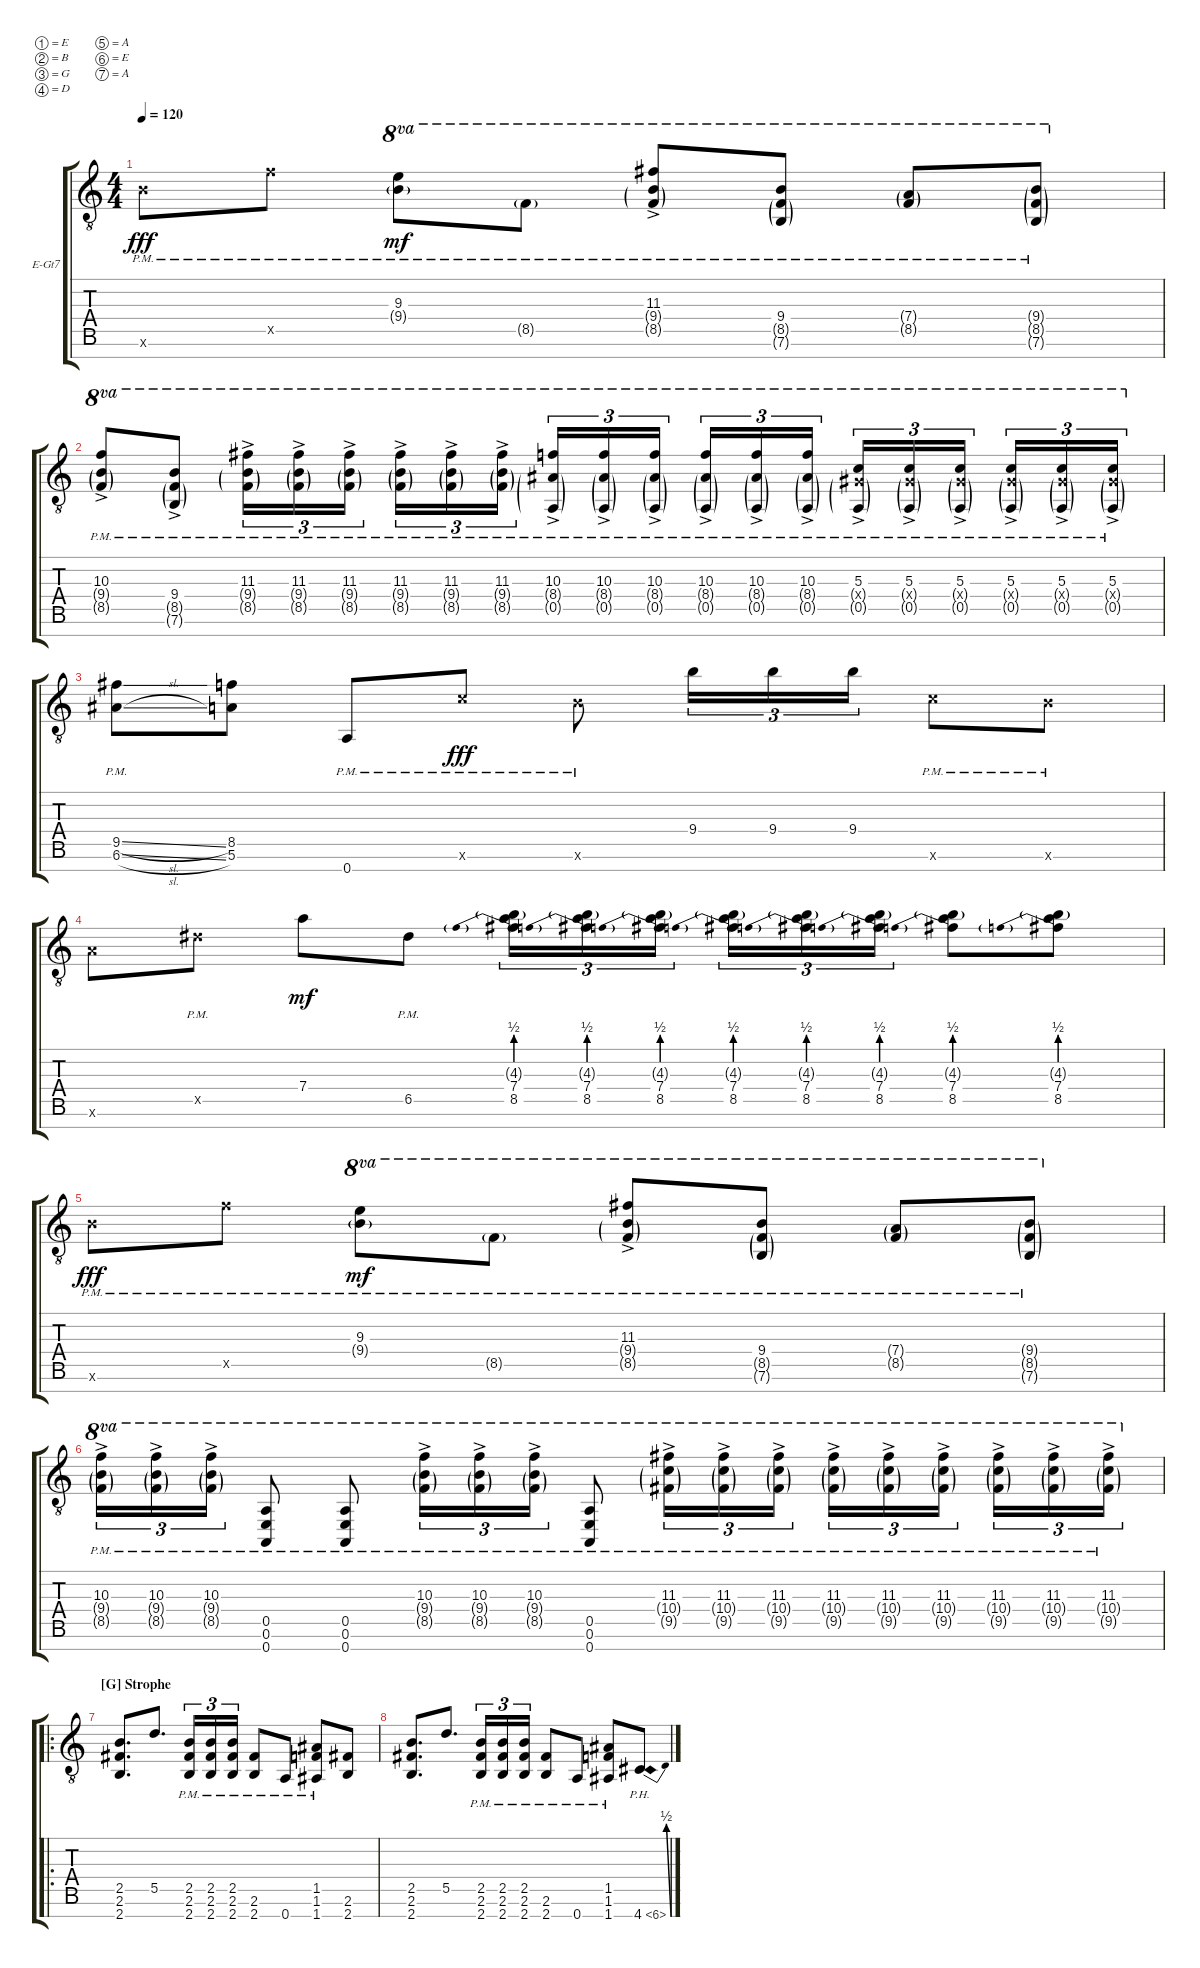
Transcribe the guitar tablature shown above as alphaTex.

\defaultSystemsLayout 4
\bracketExtendMode groupsimilarinstruments
\firstSystemTrackNameOrientation horizontal
\otherSystemsTrackNameOrientation horizontal
\track ("Electric Guitar" "E-Gt7") {instrument distortionguitar}
\staff {score tabs}
\tuning (E4 B3 G3 D3 A2 E2 A1)
\ts (4 4)
\tempo 120
\clef g2
\ottava 8vb
\ks c
7.6{pm x}.8{dy fff} 8.5{pm x}.8 (9.4{g pm} 9.3{pm}).8{ot 8va dy mf} 8.5{g pm}.8{ot 8va} (11.3{ac pm} 9.4{g pm} 8.5{g pm}).8{ot 8va} (9.4{pm} 8.5{g pm} 7.6{g pm}).8{ot 8va} (8.5{g pm} 7.4{g pm}).8{ot 8va} (8.5{g pm} 9.4{g pm} 7.6{g pm}).8{ot 8va} |
(10.3{ac pm} 8.5{g pm} 9.4{g pm}).8{ot 8va} (9.4{ac pm} 7.6{g pm} 8.5{g pm}).8{ot 8va} (9.4{g pm} 11.3{ac pm} 8.5{g pm}).16{tu (3 2) ot 8va} (8.5{g pm} 9.4{g pm} 11.3{ac pm}).16{tu (3 2) ot 8va} (11.3{ac pm} 9.4{g pm} 8.5{g pm}).16{tu (3 2) ot 8va} (9.4{g pm} 11.3{ac pm} 8.5{g pm}).16{tu (3 2) ot 8va} (8.5{g pm} 9.4{g pm} 11.3{ac pm}).16{tu (3 2) ot 8va} (11.3{ac pm} 9.4{g pm} 8.5{g pm}).16{tu (3 2) ot 8va} (10.3{ac pm} 8.4{g pm} 0.5{g pm}).16{tu (3 2) ot 8va} (10.3{ac pm} 8.4{g pm} 0.5{g pm}).16{tu (3 2) ot 8va} (10.3{ac pm} 8.4{g pm} 0.5{g pm}).16{tu (3 2) ot 8va} (10.3{ac pm} 8.4{g pm} 0.5{g pm}).16{tu (3 2) ot 8va} (10.3{ac pm} 8.4{g pm} 0.5{g pm}).16{tu (3 2) ot 8va} (10.3{ac pm} 8.4{g pm} 0.5{g pm}).16{tu (3 2) ot 8va} (5.3{ac pm} 6.4{g x} 0.5{g pm}).16{tu (3 2) ot 8va} (5.3{ac pm} 6.4{g x} 0.5{g pm}).16{tu (3 2) ot 8va} (5.3{ac pm} 6.4{g x} 0.5{g pm}).16{tu (3 2) ot 8va} (5.3{ac pm} 6.4{g x} 0.5{g pm}).16{tu (3 2) ot 8va} (5.3{ac pm} 6.4{g x} 0.5{g pm}).16{tu (3 2) ot 8va} (5.3{ac pm} 6.4{g x} 0.5{g pm}).16{tu (3 2) ot 8va} |
(9.5{sl pm} 6.6{sl pm}).8 (8.5 5.6).8 0.7{pm}.8 8.6{pm x}.8{dy fff} 7.6{pm x}.8 9.4.16{tu (3 2)} 9.4.16{tu (3 2)} 9.4.16{tu (3 2)} 8.6{pm x}.8 7.6{pm x}.8 |
5.6{x}.8 6.5{pm x}.8 7.4.8{dy mf} 6.5{pm}.8 (8.5{be (prebend 0 2 60 2)} 7.4 4.3{g}).16{tu (3 2)} (8.5{be (prebend 0 2 60 2)} 7.4 4.3{g}).16{tu (3 2)} (8.5{be (prebend 0 2 60 2)} 7.4 4.3{g}).16{tu (3 2)} (8.5{be (prebend 0 2 60 2)} 7.4 4.3{g}).16{tu (3 2)} (8.5{be (prebend 0 2 60 2)} 7.4 4.3{g}).16{tu (3 2)} (8.5{be (prebend 0 2 60 2)} 7.4 4.3{g}).16{tu (3 2)} (8.5{be (prebend 0 2 60 2)} 7.4 4.3{g}).8 (8.5{be (prebend 0 2 60 2)} 7.4 4.3{g}).8 |
7.6{pm x}.8{dy fff} 8.5{pm x}.8 (9.4{g pm} 9.3{pm}).8{ot 8va dy mf} 8.5{g pm}.8{ot 8va} (11.3{ac pm} 9.4{g pm} 8.5{g pm}).8{ot 8va} (9.4{pm} 8.5{g pm} 7.6{g pm}).8{ot 8va} (8.5{g pm} 7.4{g pm}).8{ot 8va} (8.5{g pm} 9.4{g pm} 7.6{g pm}).8{ot 8va} |
(10.3{ac pm} 9.4{g pm} 8.5{g pm}).16{tu (3 2) ot 8va} (10.3{ac pm} 9.4{g pm} 8.5{g pm}).16{tu (3 2) ot 8va} (10.3{ac pm} 9.4{g pm} 8.5{g pm}).16{tu (3 2) ot 8va} (0.7{pm} 0.6{pm} 0.5{pm}).8{ot 8va} (0.7{pm} 0.6{pm} 0.5{pm}).8{ot 8va} (10.3{ac pm} 9.4{g pm} 8.5{g pm}).16{tu (3 2) ot 8va} (10.3{ac pm} 9.4{g pm} 8.5{g pm}).16{tu (3 2) ot 8va} (10.3{ac pm} 9.4{g pm} 8.5{g pm}).16{tu (3 2) ot 8va} (0.7{pm} 0.6{pm} 0.5{pm}).8{ot 8va} (11.3{ac pm} 10.4{g pm} 9.5{g pm}).16{tu (3 2) ot 8va} (11.3{ac pm} 10.4{g pm} 9.5{g pm}).16{tu (3 2) ot 8va} (11.3{ac pm} 10.4{g pm} 9.5{g pm}).16{tu (3 2) ot 8va} (11.3{ac pm} 10.4{g pm} 9.5{g pm}).16{tu (3 2) ot 8va} (11.3{ac pm} 10.4{g pm} 9.5{g pm}).16{tu (3 2) ot 8va} (11.3{ac pm} 10.4{g pm} 9.5{g pm}).16{tu (3 2) ot 8va} (11.3{ac pm} 10.4{g pm} 9.5{g pm}).16{tu (3 2) ot 8va} (11.3{ac pm} 10.4{g pm} 9.5{g pm}).16{tu (3 2) ot 8va} (11.3{ac pm} 10.4{g pm} 9.5{g pm}).16{tu (3 2) ot 8va} |
\ro
\section ("G" "Strophe")
(2.7 2.6 2.5).8{d} 5.5.8{d} (2.5{pm} 2.6{pm} 2.7{pm}).16{tu (3 2)} (2.7{pm} 2.6{pm} 2.5{pm}).16{tu (3 2)} (2.7{pm} 2.6{pm} 2.5{pm}).16{tu (3 2)} (2.7{pm} 2.6{pm}).8 0.7{pm}.8 (1.7{pm} 1.6{pm} 1.5{pm}).8 (2.7 2.6).8 |
(2.7 2.6 2.5).8{d} 5.5.8{d} (2.7{pm} 2.6{pm} 2.5{pm}).16{tu (3 2)} (2.7{pm} 2.6{pm} 2.5{pm}).16{tu (3 2)} (2.7{pm} 2.6{pm} 2.5{pm}).16{tu (3 2)} (2.7{pm} 2.6{pm}).8 0.7{pm}.8 (1.7{pm} 1.6{pm} 1.5{pm}).8 4.7{be (bend 0 0 35.4 2) ph 2}.8
